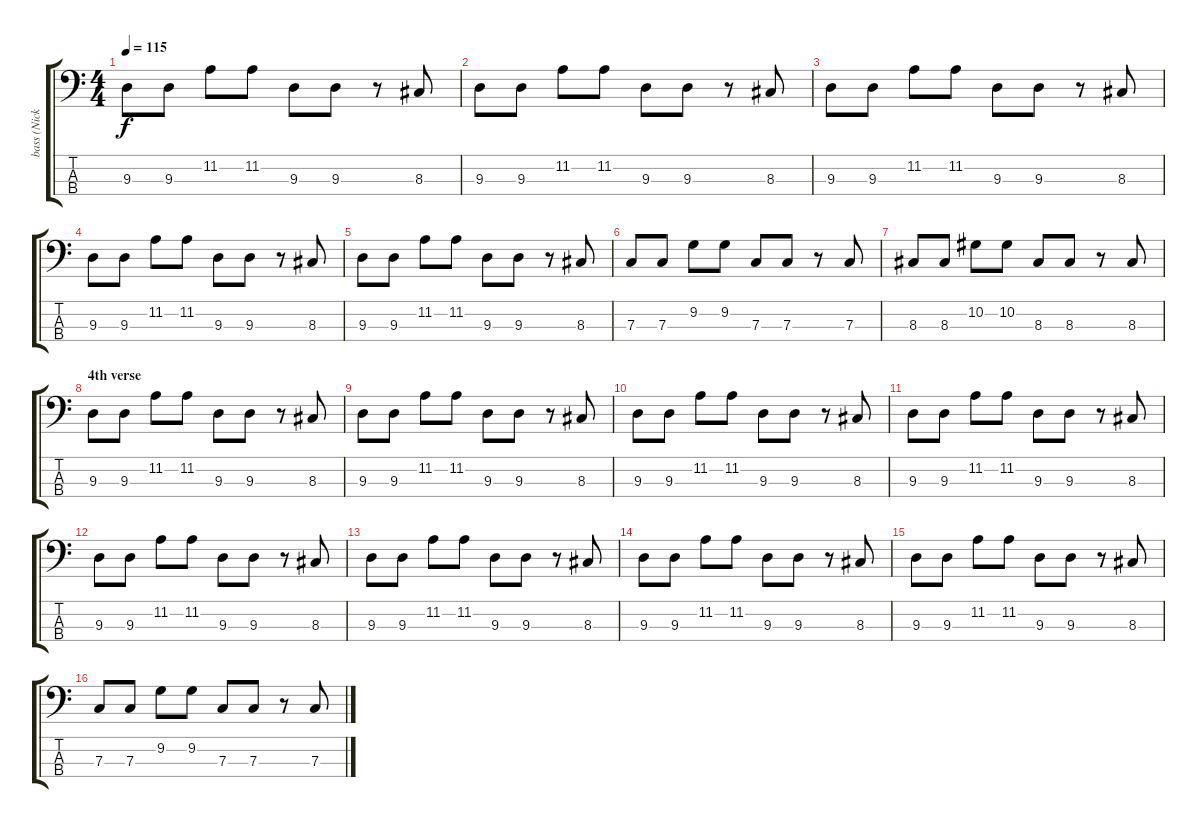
\track ("bass (Nick Oliveri)" "bass (Nick") {instrument electricbasspick}
\staff {score tabs}
\tuning (Eb2 Bb1 F1 C1) {hide}
\ts (4 4)
\tempo 115
\clef f4
\ks c
9.3.8{dy f} 9.3.8 11.2.8 11.2.8 9.3.8 9.3.8 r.8 8.3.8 |
9.3.8 9.3.8 11.2.8 11.2.8 9.3.8 9.3.8 r.8 8.3.8 |
9.3.8 9.3.8 11.2.8 11.2.8 9.3.8 9.3.8 r.8 8.3.8 |
9.3.8 9.3.8 11.2.8 11.2.8 9.3.8 9.3.8 r.8 8.3.8 |
9.3.8 9.3.8 11.2.8 11.2.8 9.3.8 9.3.8 r.8 8.3.8 |
\section ("" "")
7.3.8 7.3.8 9.2.8 9.2.8 7.3.8 7.3.8 r.8 7.3.8 |
8.3.8 8.3.8 10.2.8 10.2.8 8.3.8 8.3.8 r.8 8.3.8 |
\section ("" "4th verse")
9.3.8 9.3.8 11.2.8 11.2.8 9.3.8 9.3.8 r.8 8.3.8 |
9.3.8 9.3.8 11.2.8 11.2.8 9.3.8 9.3.8 r.8 8.3.8 |
9.3.8 9.3.8 11.2.8 11.2.8 9.3.8 9.3.8 r.8 8.3.8 |
9.3.8 9.3.8 11.2.8 11.2.8 9.3.8 9.3.8 r.8 8.3.8 |
9.3.8 9.3.8 11.2.8 11.2.8 9.3.8 9.3.8 r.8 8.3.8 |
9.3.8 9.3.8 11.2.8 11.2.8 9.3.8 9.3.8 r.8 8.3.8 |
9.3.8 9.3.8 11.2.8 11.2.8 9.3.8 9.3.8 r.8 8.3.8 |
9.3.8 9.3.8 11.2.8 11.2.8 9.3.8 9.3.8 r.8 8.3.8 |
\section ("" "")
7.3.8 7.3.8 9.2.8 9.2.8 7.3.8 7.3.8 r.8 7.3.8
